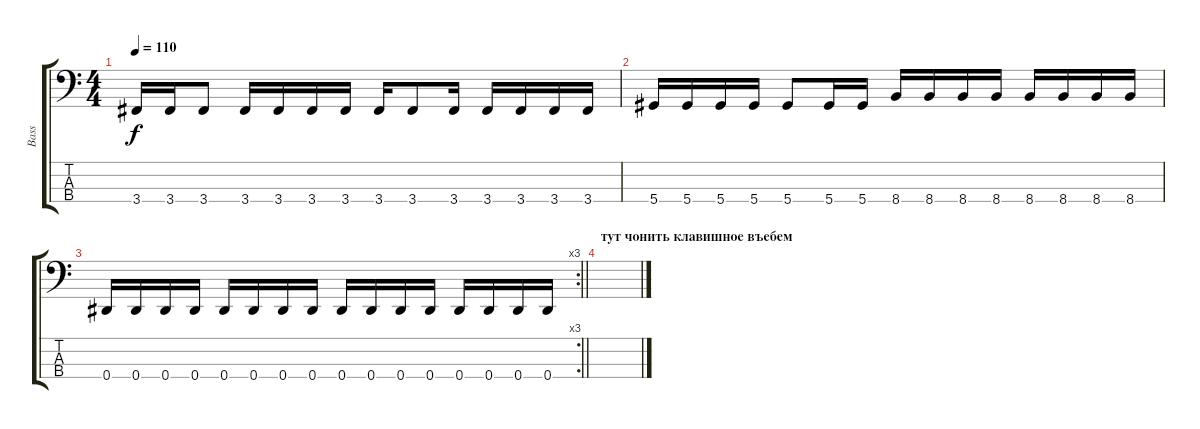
\track ("Bass" "Bass") {instrument electricbassfinger}
\staff {score tabs}
\tuning (Gb2 Db2 Ab1 Eb1) {hide}
\ts (4 4)
\tempo 110
\clef f4
\ks c
3.4.16{dy f} 3.4.16 3.4.8 3.4.16 3.4.16 3.4.16 3.4.16 3.4.16 3.4.8 3.4.16 3.4.16 3.4.16 3.4.16 3.4.16 |
5.4.16 5.4.16 5.4.16 5.4.16 5.4.8 5.4.16 5.4.16 8.4.16 8.4.16 8.4.16 8.4.16 8.4.16 8.4.16 8.4.16 8.4.16 |
\rc 3
\barLineRight lightlight
0.4.16 0.4.16 0.4.16 0.4.16 0.4.16 0.4.16 0.4.16 0.4.16 0.4.16 0.4.16 0.4.16 0.4.16 0.4.16 0.4.16 0.4.16 0.4.16 |
\section ("" "тут чонить клавишное въебем")
